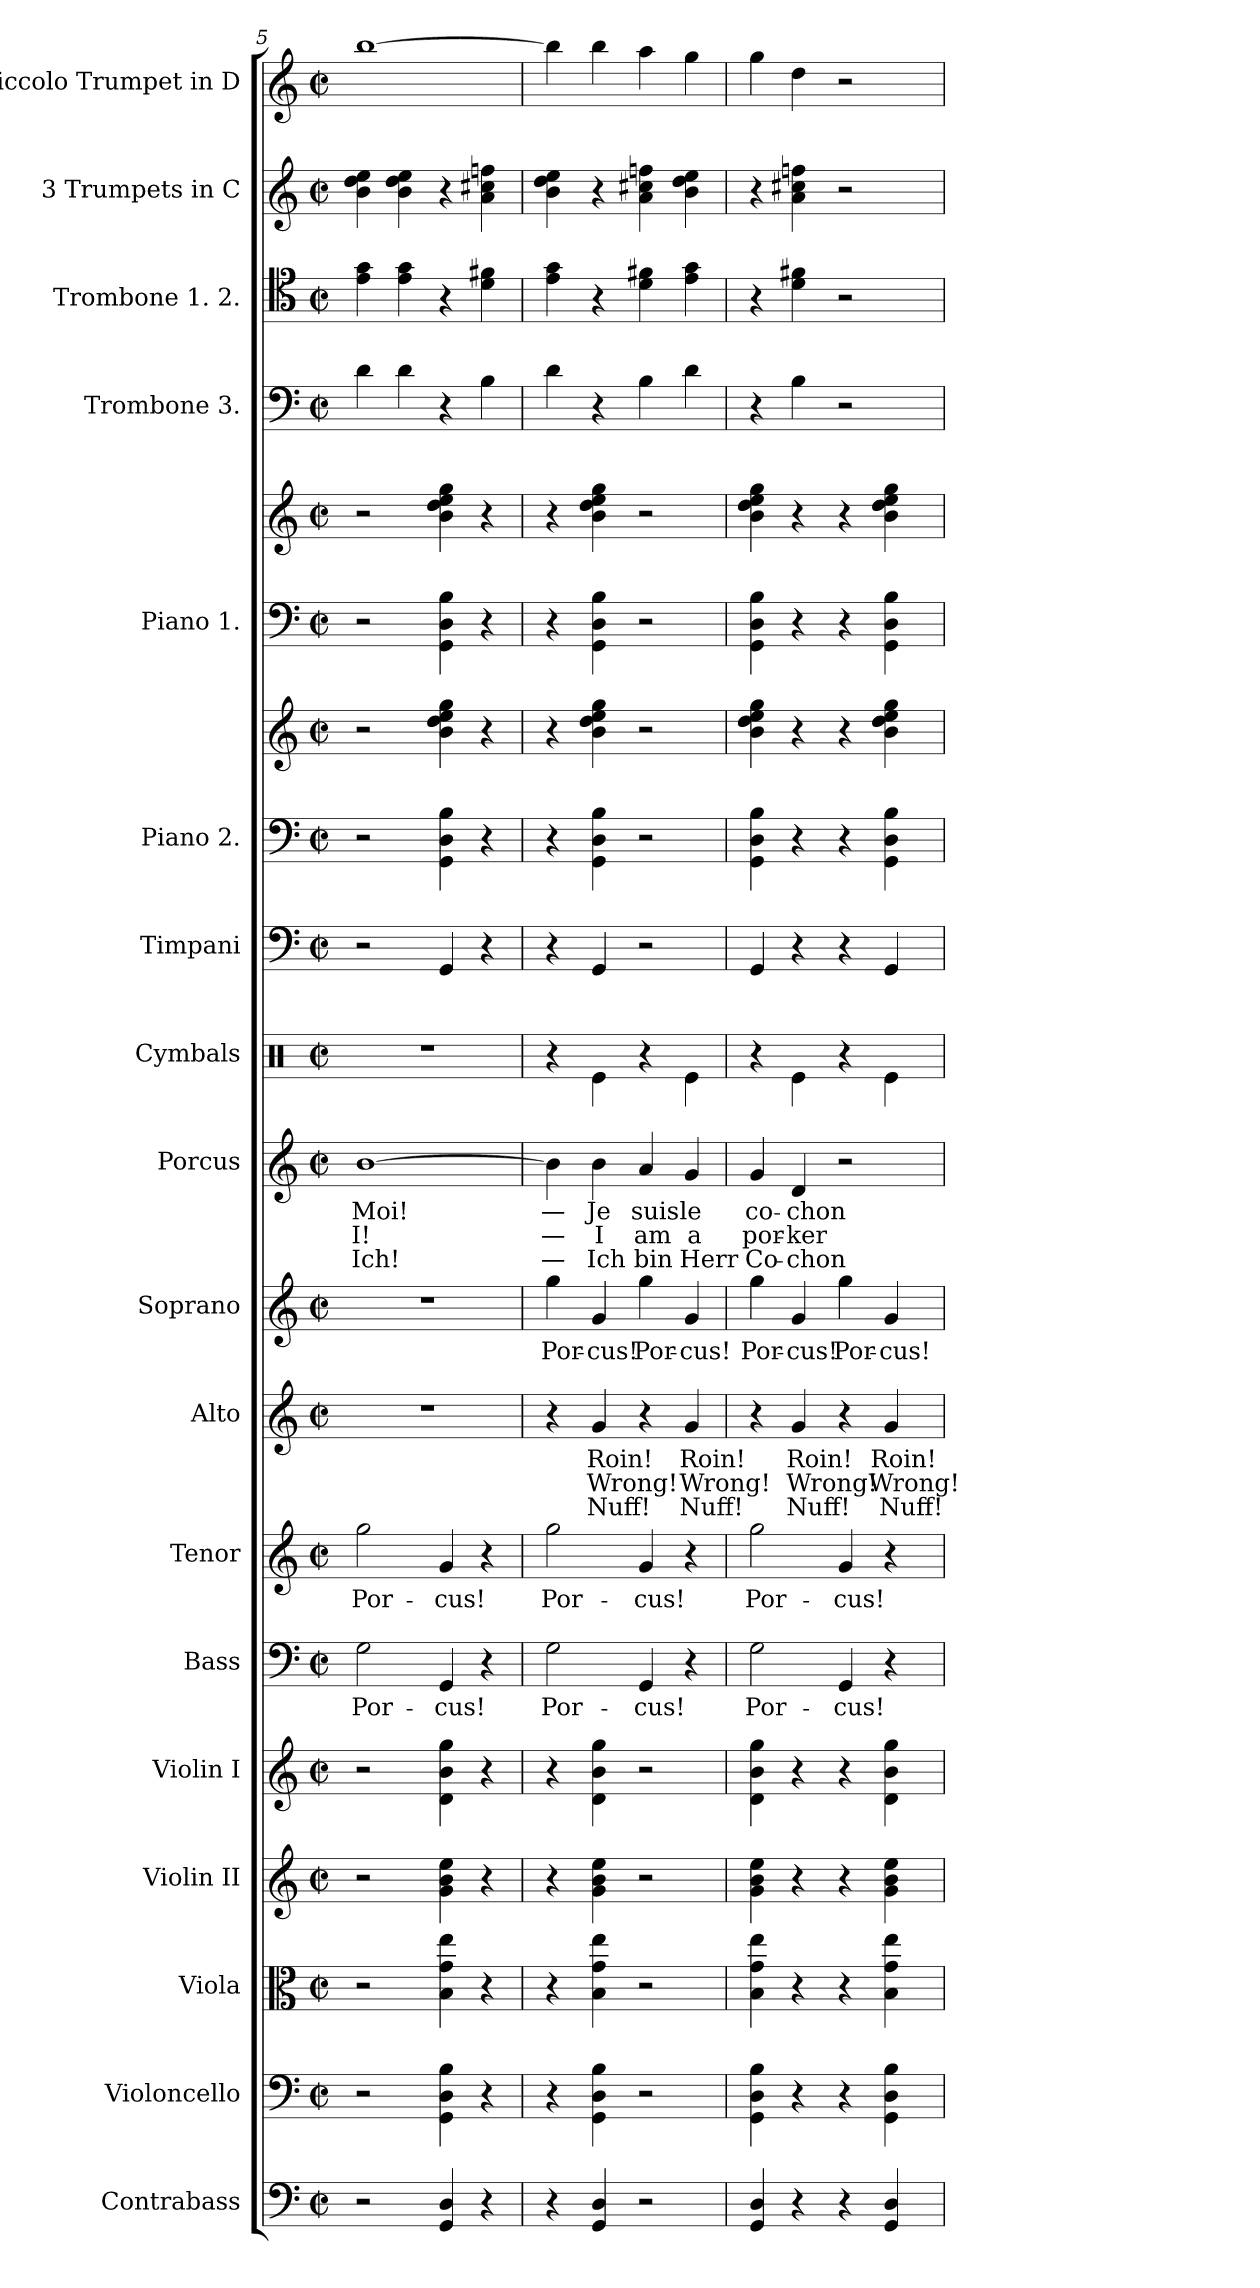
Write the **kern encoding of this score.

**kern	**kern	**kern	**kern	**kern	**kern	**text	**kern	**text	**kern	**text	**text	**text	**kern	**text	**kern	**text	**text	**text	**kern	**kern	**kern	**kern	**kern	**kern	**kern	**kern	**kern	**kern
*part18	*part17	*part16	*part15	*part14	*part13	*part13	*part12	*part12	*part11	*part11	*part11	*part11	*part10	*part10	*part9	*part9	*part9	*part9	*part8	*part7	*part6	*part6	*part5	*part5	*part4	*part3	*part2	*part1
*staff20	*staff19	*staff18	*staff17	*staff16	*staff15	*staff15	*staff14	*staff14	*staff13	*staff13	*staff13	*staff13	*staff12	*staff12	*staff11	*staff11	*staff11	*staff11	*staff10	*staff9	*staff8	*staff7	*staff6	*staff5	*staff4	*staff3	*staff2	*staff1
*I"Contrabass	*I"Violoncello	*I"Viola	*I"Violin II	*I"Violin I	*I"Bass	*	*I"Tenor	*	*I"Alto	*	*	*	*I"Soprano	*	*I"Porcus	*	*	*	*I"Cymbals	*I"Timpani	*I"Piano 2.	*	*I"Piano 1.	*	*I"Trombone 3.	*I"Trombone 1. 2.	*I"3 Trumpets in C	*I"Piccolo Trumpet in D
*I'Cb.	*I'Vc.	*I'Vla.	*I'Vln. II	*I'Vln. I	*I'B.	*	*I'T.	*	*I'A.	*	*	*	*I'S.	*	*	*	*	*	*I'Cym.	*I'Timp.	*I'Pno.	*	*I'Pno.	*	*I'Tbn.	*I'Tbn.	*I'Tpt.	*I'Picc. Tpt.
*clefF4	*clefF4	*clefC3	*clefG2	*clefG2	*clefF4	*	*clefG2	*	*clefG2	*	*	*	*clefG2	*	*clefG2	*	*	*	*clefX	*clefF4	*clefF4	*clefG2	*clefF4	*clefG2	*clefF4	*clefC4	*clefG2	*clefG2
*ITrd7c12	*	*	*	*	*	*	*ITrd7c12	*	*	*	*	*	*	*	*ITrd7c12	*	*	*	*	*	*	*	*	*	*	*	*	*
*k[]	*k[]	*k[]	*k[]	*k[]	*k[]	*	*k[]	*	*k[]	*	*	*	*k[]	*	*k[]	*	*	*	*k[]	*k[]	*k[]	*k[]	*k[]	*k[]	*k[]	*k[]	*k[]	*k[]
*M2/2	*M2/2	*M2/2	*M2/2	*M2/2	*M2/2	*	*M2/2	*	*M2/2	*	*	*	*M2/2	*	*M2/2	*	*	*	*M2/2	*M2/2	*M2/2	*M2/2	*M2/2	*M2/2	*M2/2	*M2/2	*M2/2	*M2/2
*met(c|)	*met(c|)	*met(c|)	*met(c|)	*met(c|)	*met(c|)	*	*met(c|)	*	*met(c|)	*	*	*	*met(c|)	*	*met(c|)	*	*	*	*met(c|)	*met(c|)	*met(c|)	*met(c|)	*met(c|)	*met(c|)	*met(c|)	*met(c|)	*met(c|)	*met(c|)
=5	=5	=5	=5	=5	=5	=5	=5	=5	=5	=5	=5	=5	=5	=5	=5	=5	=5	=5	=5	=5	=5	=5	=5	=5	=5	=5	=5	=5
!	!	!	!	!	!	!	!	!	!	!	!	!	!	!	!	!	!LO:LY:i	!	!	!	!	!	!	!	!	!	!	!
2r	2r	2r	2r	2r	2G	Por-	2g	Por-	1r	.	.	.	1r	.	[1B	Moi!	I!	Ich!	1r	2r	2r	2r	2r	2r	4d	4e 4g	4b 4dd 4ee	[1bb
.	.	.	.	.	.	.	.	.	.	.	.	.	.	.	.	.	.	.	.	.	.	.	.	.	4d	4e 4g	4b 4dd 4ee	.
4GGG 4DD	4GG 4D 4B	4B 4g 4ee	4g 4b 4ee	4d 4b 4gg	4GG	-cus!	4G	-cus!	.	.	.	.	.	.	.	.	.	.	.	4GG	4GG 4D 4B	4b 4dd 4ee 4gg	4GG 4D 4B	4b 4dd 4ee 4gg	4r	4r	4r	.
4r	4r	4r	4r	4r	4r	.	4r	.	.	.	.	.	.	.	.	.	.	.	.	4r	4r	4r	4r	4r	4B	4d 4f#X	4a 4cc#X 4ffn	.
=6	=6	=6	=6	=6	=6	=6	=6	=6	=6	=6	=6	=6	=6	=6	=6	=6	=6	=6	=6	=6	=6	=6	=6	=6	=6	=6	=6	=6
!	!	!	!	!	!	!	!	!	!	!	!	!	!	!	!	!	!LO:LY:i	!	!	!	!	!	!	!	!	!	!	!
4r	4r	4r	4r	4r	2G	Por-	2g	Por-	4r	.	.	.	4gg	Por-	4B]	—	—	—	4r	4r	4r	4r	4r	4r	4d	4e 4g	4b 4dd 4ee	4bb]
!	!	!	!	!	!	!	!	!	!	!	!LO:LY:i	!	!	!	!	!	!LO:LY:i	!	!	!	!	!	!	!	!	!	!	!
4GGG 4DD	4GG 4D 4B	4B 4g 4ee	4g 4b 4ee	4d 4b 4gg	.	.	.	.	4g	Roin!	Wrong!	Nuff!	4g	-cus!	4B	Je	I	Ich	4Re\	4GG	4GG 4D 4B	4b 4dd 4ee 4gg	4GG 4D 4B	4b 4dd 4ee 4gg	4r	4r	4r	4bb
!	!	!	!	!	!	!	!	!	!	!	!	!	!	!	!	!	!LO:LY:i	!	!	!	!	!	!	!	!	!	!	!
2r	2r	2r	2r	2r	4GG	-cus!	4G	-cus!	4r	.	.	.	4gg	Por-	4A	suis	am	bin	4r	2r	2r	2r	2r	2r	4B	4d 4f#X	4a 4cc#X 4ffn	4aa
!	!	!	!	!	!	!	!	!	!	!	!LO:LY:i	!	!	!	!	!	!LO:LY:i	!	!	!	!	!	!	!	!	!	!	!
.	.	.	.	.	4r	.	4r	.	4g	Roin!	Wrong!	Nuff!	4g	-cus!	4G	le	a	Herr	4Re\	.	.	.	.	.	4d	4e 4g	4b 4dd 4ee	4gg
=7	=7	=7	=7	=7	=7	=7	=7	=7	=7	=7	=7	=7	=7	=7	=7	=7	=7	=7	=7	=7	=7	=7	=7	=7	=7	=7	=7	=7
!	!	!	!	!	!	!	!	!	!	!	!	!	!	!	!	!	!LO:LY:i	!	!	!	!	!	!	!	!	!	!	!
4GGG 4DD	4GG 4D 4B	4B 4g 4ee	4g 4b 4ee	4d 4b 4gg	2G	Por-	2g	Por-	4r	.	.	.	4gg	Por-	4G	co-	por-	Co-	4r	4GG	4GG 4D 4B	4b 4dd 4ee 4gg	4GG 4D 4B	4b 4dd 4ee 4gg	4r	4r	4r	4gg
!	!	!	!	!	!	!	!	!	!	!	!LO:LY:i	!	!	!	!	!	!LO:LY:i	!	!	!	!	!	!	!	!	!	!	!
4r	4r	4r	4r	4r	.	.	.	.	4g	Roin!	Wrong!	Nuff!	4g	-cus!	4D	-chon	-ker	-chon	4Re\	4r	4r	4r	4r	4r	4B	4d 4f#X	4a 4cc#X 4ffn	4dd
4r	4r	4r	4r	4r	4GG	-cus!	4G	-cus!	4r	.	.	.	4gg	Por-	2r	.	.	.	4r	4r	4r	4r	4r	4r	2r	2r	2r	2r
!	!	!	!	!	!	!	!	!	!	!	!LO:LY:i	!	!	!	!	!	!	!	!	!	!	!	!	!	!	!	!	!
4GGG 4DD	4GG 4D 4B	4B 4g 4ee	4g 4b 4ee	4d 4b 4gg	4r	.	4r	.	4g	Roin!	Wrong!	Nuff!	4g	-cus!	.	.	.	.	4Re\	4GG	4GG 4D 4B	4b 4dd 4ee 4gg	4GG 4D 4B	4b 4dd 4ee 4gg	.	.	.	.
=	=	=	=	=	=	=	=	=	=	=	=	=	=	=	=	=	=	=	=	=	=	=	=	=	=	=	=	=
*-	*-	*-	*-	*-	*-	*-	*-	*-	*-	*-	*-	*-	*-	*-	*-	*-	*-	*-	*-	*-	*-	*-	*-	*-	*-	*-	*-	*-
